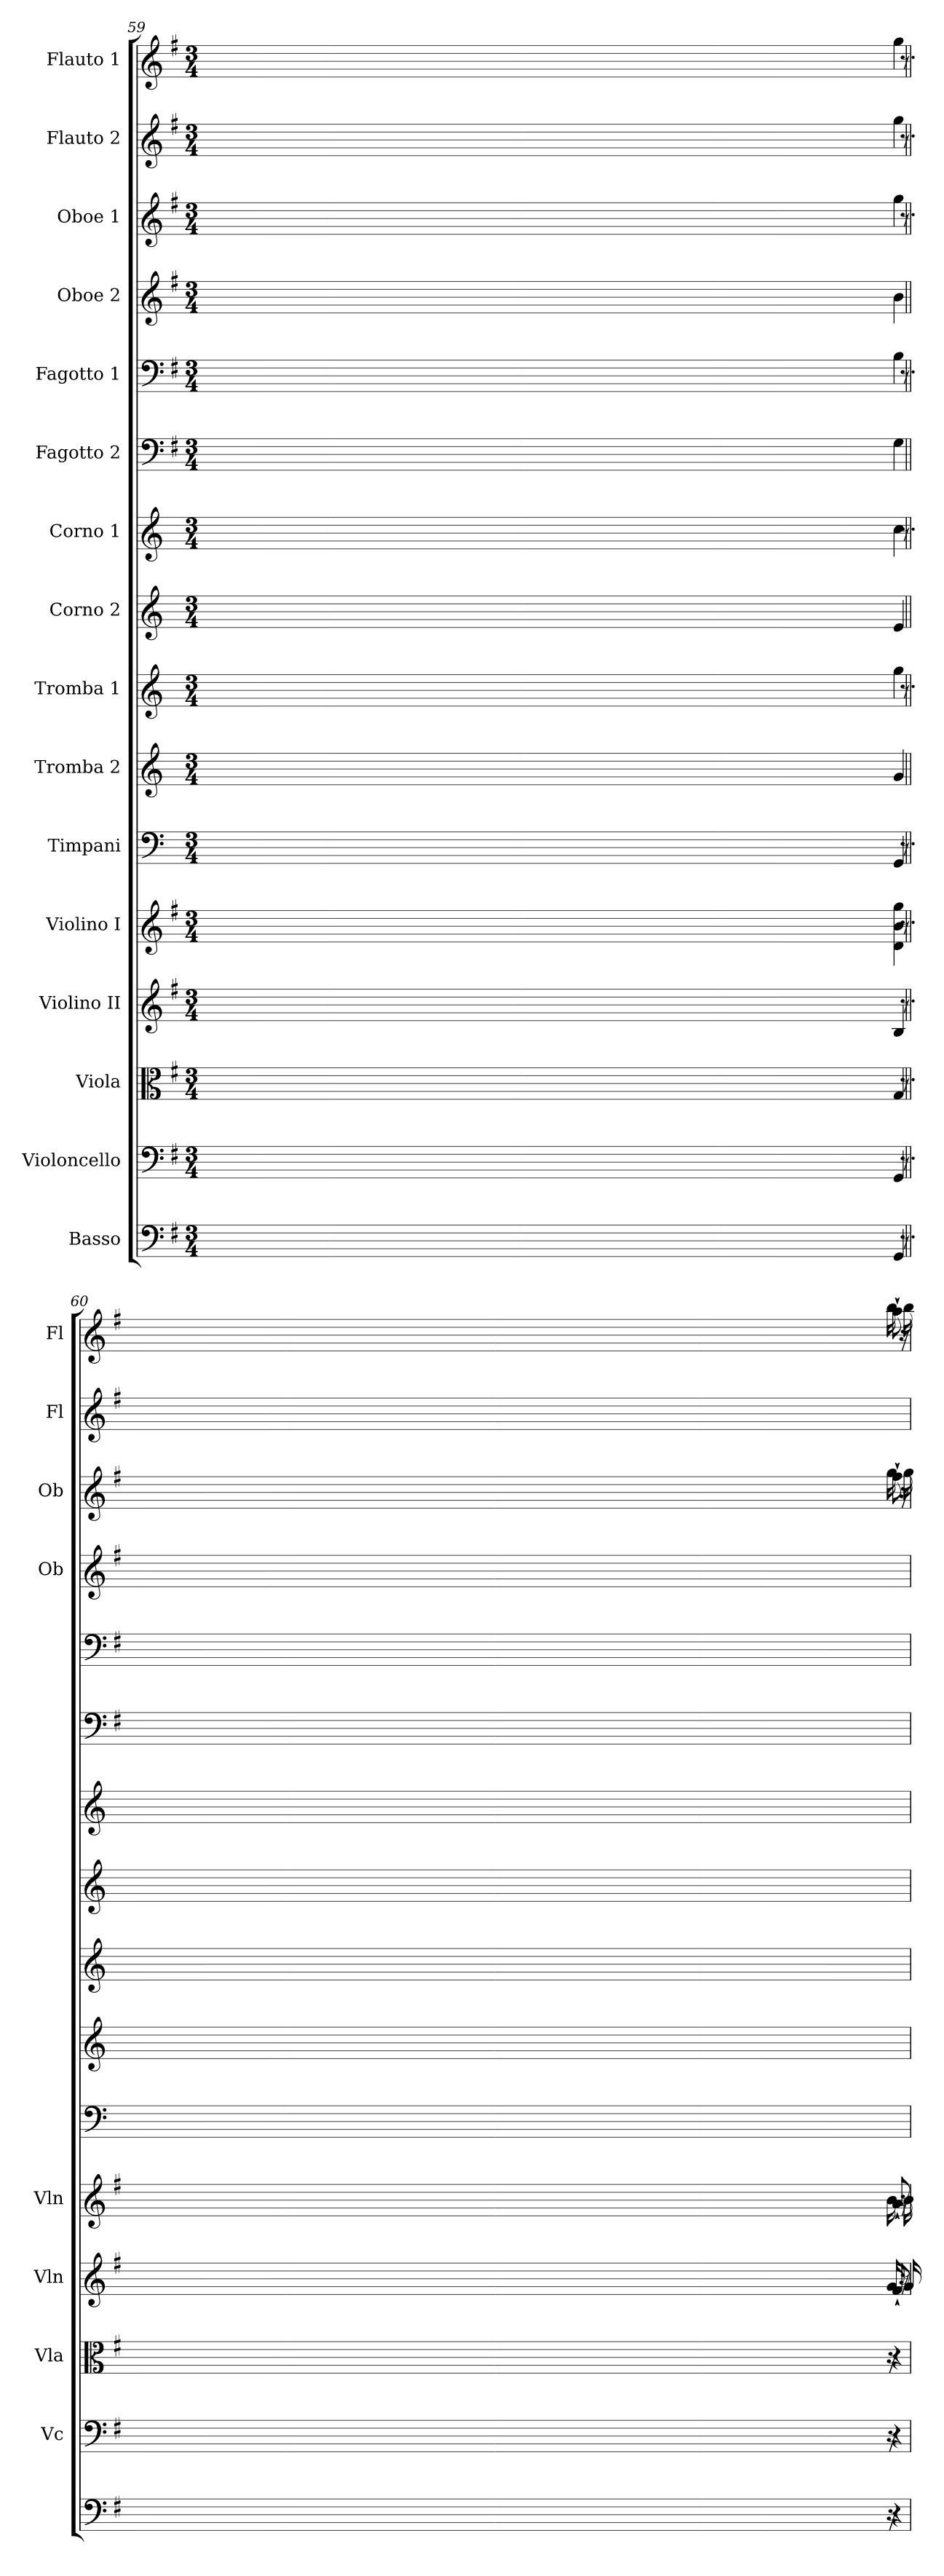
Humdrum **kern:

**kern	**kern	**kern	**kern	**kern	**kern	**kern	**kern	**kern	**kern	**kern	**kern	**kern	**kern	**kern	**kern
*part16	*part15	*part14	*part13	*part12	*part11	*part10	*part9	*part8	*part7	*part6	*part5	*part4	*part3	*part2	*part1
*staff16	*staff15	*staff14	*staff13	*staff12	*staff11	*staff10	*staff9	*staff8	*staff7	*staff6	*staff5	*staff4	*staff3	*staff2	*staff1
*I"Basso	*I"Violoncello	*I"Viola	*I"Violino II	*I"Violino I	*I"Timpani	*I"Tromba 2	*I"Tromba 1	*I"Corno 2	*I"Corno 1	*I"Fagotto 2	*I"Fagotto 1	*I"Oboe 2	*I"Oboe 1	*I"Flauto 2	*I"Flauto 1
*	*I'Vc	*I'Vla	*I'Vln	*I'Vln	*	*	*	*	*	*	*	*I'Ob	*I'Ob	*I'Fl	*I'Fl
*clefF4	*clefF4	*clefC3	*clefG2	*clefG2	*clefF4	*clefG2	*clefG2	*clefG2	*clefG2	*clefF4	*clefF4	*clefG2	*clefG2	*clefG2	*clefG2
*ITrd7c12	*	*	*	*	*	*ITrd1c2	*ITrd1c2	*ITrd3c5	*ITrd3c5	*	*	*	*	*	*
*k[f#]	*k[f#]	*k[f#]	*k[f#]	*k[f#]	*	*	*	*	*	*k[f#]	*k[f#]	*k[f#]	*k[f#]	*k[f#]	*k[f#]
*M3/4	*M3/4	*M3/4	*M3/4	*M3/4	*M3/4	*M3/4	*M3/4	*M3/4	*M3/4	*M3/4	*M3/4	*M3/4	*M3/4	*M3/4	*M3/4
=59	=59	=59	=59	=59	=59	=59	=59	=59	=59	=59	=59	=59	=59	=59	=59
1ryy	1ryy	1ryy	1ryy	1ryy	1ryy	1ryy	1ryy	1ryy	1ryy	1ryy	1ryy	1ryy	1ryy	1ryy	1ryy
1ryy	1ryy	1ryy	1ryy	1ryy	1ryy	1ryy	1ryy	1ryy	1ryy	1ryy	1ryy	1ryy	1ryy	1ryy	1ryy
1ryy	1ryy	1ryy	1ryy	1ryy	1ryy	1ryy	1ryy	1ryy	1ryy	1ryy	1ryy	1ryy	1ryy	1ryy	1ryy
1ryy	1ryy	1ryy	1ryy	1ryy	1ryy	1ryy	1ryy	1ryy	1ryy	1ryy	1ryy	1ryy	1ryy	1ryy	1ryy
1ryy	1ryy	1ryy	1ryy	1ryy	1ryy	1ryy	1ryy	1ryy	1ryy	1ryy	1ryy	1ryy	1ryy	1ryy	1ryy
1ryy	1ryy	1ryy	1ryy	1ryy	1ryy	1ryy	1ryy	1ryy	1ryy	1ryy	1ryy	1ryy	1ryy	1ryy	1ryy
1ryy	1ryy	1ryy	1ryy	1ryy	1ryy	1ryy	1ryy	1ryy	1ryy	1ryy	1ryy	1ryy	1ryy	1ryy	1ryy
1ryy	1ryy	1ryy	1ryy	1ryy	1ryy	1ryy	1ryy	1ryy	1ryy	1ryy	1ryy	1ryy	1ryy	1ryy	1ryy
1ryy	1ryy	1ryy	1ryy	1ryy	1ryy	1ryy	1ryy	1ryy	1ryy	1ryy	1ryy	1ryy	1ryy	1ryy	1ryy
1ryy	1ryy	1ryy	1ryy	1ryy	1ryy	1ryy	1ryy	1ryy	1ryy	1ryy	1ryy	1ryy	1ryy	1ryy	1ryy
1ryy	1ryy	1ryy	1ryy	1ryy	1ryy	1ryy	1ryy	1ryy	1ryy	1ryy	1ryy	1ryy	1ryy	1ryy	1ryy
1ryy	1ryy	1ryy	1ryy	1ryy	1ryy	1ryy	1ryy	1ryy	1ryy	1ryy	1ryy	1ryy	1ryy	1ryy	1ryy
1ryy	1ryy	1ryy	1ryy	1ryy	1ryy	1ryy	1ryy	1ryy	1ryy	1ryy	1ryy	1ryy	1ryy	1ryy	1ryy
1ryy	1ryy	1ryy	1ryy	1ryy	1ryy	1ryy	1ryy	1ryy	1ryy	1ryy	1ryy	1ryy	1ryy	1ryy	1ryy
1ryy	1ryy	1ryy	1ryy	1ryy	1ryy	1ryy	1ryy	1ryy	1ryy	1ryy	1ryy	1ryy	1ryy	1ryy	1ryy
1ryy	1ryy	1ryy	1ryy	1ryy	1ryy	1ryy	1ryy	1ryy	1ryy	1ryy	1ryy	1ryy	1ryy	1ryy	1ryy
1ryy	1ryy	1ryy	1ryy	1ryy	1ryy	1ryy	1ryy	1ryy	1ryy	1ryy	1ryy	1ryy	1ryy	1ryy	1ryy
1ryy	1ryy	1ryy	1ryy	1ryy	1ryy	1ryy	1ryy	1ryy	1ryy	1ryy	1ryy	1ryy	1ryy	1ryy	1ryy
1ryy	1ryy	1ryy	1ryy	1ryy	1ryy	1ryy	1ryy	1ryy	1ryy	1ryy	1ryy	1ryy	1ryy	1ryy	1ryy
1ryy	1ryy	1ryy	1ryy	1ryy	1ryy	1ryy	1ryy	1ryy	1ryy	1ryy	1ryy	1ryy	1ryy	1ryy	1ryy
1ryy	1ryy	1ryy	1ryy	1ryy	1ryy	1ryy	1ryy	1ryy	1ryy	1ryy	1ryy	1ryy	1ryy	1ryy	1ryy
1ryy	1ryy	1ryy	1ryy	1ryy	1ryy	1ryy	1ryy	1ryy	1ryy	1ryy	1ryy	1ryy	1ryy	1ryy	1ryy
1ryy	1ryy	1ryy	1ryy	1ryy	1ryy	1ryy	1ryy	1ryy	1ryy	1ryy	1ryy	1ryy	1ryy	1ryy	1ryy
1ryy	1ryy	1ryy	1ryy	1ryy	1ryy	1ryy	1ryy	1ryy	1ryy	1ryy	1ryy	1ryy	1ryy	1ryy	1ryy
1ryy	1ryy	1ryy	1ryy	1ryy	1ryy	1ryy	1ryy	1ryy	1ryy	1ryy	1ryy	1ryy	1ryy	1ryy	1ryy
1ryy	1ryy	1ryy	1ryy	1ryy	1ryy	1ryy	1ryy	1ryy	1ryy	1ryy	1ryy	1ryy	1ryy	1ryy	1ryy
1ryy	1ryy	1ryy	1ryy	1ryy	1ryy	1ryy	1ryy	1ryy	1ryy	1ryy	1ryy	1ryy	1ryy	1ryy	1ryy
1ryy	1ryy	1ryy	1ryy	1ryy	1ryy	1ryy	1ryy	1ryy	1ryy	1ryy	1ryy	1ryy	1ryy	1ryy	1ryy
1ryy	1ryy	1ryy	1ryy	1ryy	1ryy	1ryy	1ryy	1ryy	1ryy	1ryy	1ryy	1ryy	1ryy	1ryy	1ryy
1ryy	1ryy	1ryy	1ryy	1ryy	1ryy	1ryy	1ryy	1ryy	1ryy	1ryy	1ryy	1ryy	1ryy	1ryy	1ryy
1ryy	1ryy	1ryy	1ryy	1ryy	1ryy	1ryy	1ryy	1ryy	1ryy	1ryy	1ryy	1ryy	1ryy	1ryy	1ryy
1ryy	1ryy	1ryy	1ryy	1ryy	1ryy	1ryy	1ryy	1ryy	1ryy	1ryy	1ryy	1ryy	1ryy	1ryy	1ryy
1ryy	1ryy	1ryy	1ryy	1ryy	1ryy	1ryy	1ryy	1ryy	1ryy	1ryy	1ryy	1ryy	1ryy	1ryy	1ryy
1ryy	1ryy	1ryy	1ryy	1ryy	1ryy	1ryy	1ryy	1ryy	1ryy	1ryy	1ryy	1ryy	1ryy	1ryy	1ryy
1ryy	1ryy	1ryy	1ryy	1ryy	1ryy	1ryy	1ryy	1ryy	1ryy	1ryy	1ryy	1ryy	1ryy	1ryy	1ryy
1ryy	1ryy	1ryy	1ryy	1ryy	1ryy	1ryy	1ryy	1ryy	1ryy	1ryy	1ryy	1ryy	1ryy	1ryy	1ryy
1ryy	1ryy	1ryy	1ryy	1ryy	1ryy	1ryy	1ryy	1ryy	1ryy	1ryy	1ryy	1ryy	1ryy	1ryy	1ryy
1ryy	1ryy	1ryy	1ryy	1ryy	1ryy	1ryy	1ryy	1ryy	1ryy	1ryy	1ryy	1ryy	1ryy	1ryy	1ryy
1ryy	1ryy	1ryy	1ryy	1ryy	1ryy	1ryy	1ryy	1ryy	1ryy	1ryy	1ryy	1ryy	1ryy	1ryy	1ryy
1ryy	1ryy	1ryy	1ryy	1ryy	1ryy	1ryy	1ryy	1ryy	1ryy	1ryy	1ryy	1ryy	1ryy	1ryy	1ryy
1ryy	1ryy	1ryy	1ryy	1ryy	1ryy	1ryy	1ryy	1ryy	1ryy	1ryy	1ryy	1ryy	1ryy	1ryy	1ryy
1ryy	1ryy	1ryy	1ryy	1ryy	1ryy	1ryy	1ryy	1ryy	1ryy	1ryy	1ryy	1ryy	1ryy	1ryy	1ryy
2ryy	2ryy	2ryy	2ryy	2ryy	2ryy	2ryy	2ryy	2ryy	2ryy	2ryy	2ryy	2ryy	2ryy	2ryy	2ryy
4ryy	4ryy	4ryy	4ryy	4ryy	4ryy	4ryy	4ryy	4ryy	4ryy	4ryy	4ryy	4ryy	4ryy	4ryy	4ryy
16ryy	16ryy	16ryy	16ryy	16ryy	16ryy	16ryy	16ryy	16ryy	16ryy	16ryy	16ryy	16ryy	16ryy	16ryy	16ryy
4GGG	4GG	4G	4B	4d 4b 4gg	4GG	4f	4ff	4B	4g	4G	4B	4b	4gg	4gg	4gg
8.r	8.r	8.r	8.r	8.r	8.r	8.ryy	8.r	8.ryy	8.r	8.ryy	8.r	8.ryy	8.r	8.r	8.r
=60||	=60||	=60||	=60||	=60||	=60||	=60||	=60||	=60||	=60||	=60||	=60||	=60||	=60||	=60||	=60||
1ryy	1ryy	1ryy	1ryy	1ryy	1ryy	1ryy	1ryy	1ryy	1ryy	1ryy	1ryy	1ryy	1ryy	1ryy	1ryy
1ryy	1ryy	1ryy	1ryy	1ryy	1ryy	1ryy	1ryy	1ryy	1ryy	1ryy	1ryy	1ryy	1ryy	1ryy	1ryy
1ryy	1ryy	1ryy	1ryy	1ryy	1ryy	1ryy	1ryy	1ryy	1ryy	1ryy	1ryy	1ryy	1ryy	1ryy	1ryy
1ryy	1ryy	1ryy	1ryy	1ryy	1ryy	1ryy	1ryy	1ryy	1ryy	1ryy	1ryy	1ryy	1ryy	1ryy	1ryy
1ryy	1ryy	1ryy	1ryy	1ryy	1ryy	1ryy	1ryy	1ryy	1ryy	1ryy	1ryy	1ryy	1ryy	1ryy	1ryy
1ryy	1ryy	1ryy	1ryy	1ryy	1ryy	1ryy	1ryy	1ryy	1ryy	1ryy	1ryy	1ryy	1ryy	1ryy	1ryy
1ryy	1ryy	1ryy	1ryy	1ryy	1ryy	1ryy	1ryy	1ryy	1ryy	1ryy	1ryy	1ryy	1ryy	1ryy	1ryy
1ryy	1ryy	1ryy	1ryy	1ryy	1ryy	1ryy	1ryy	1ryy	1ryy	1ryy	1ryy	1ryy	1ryy	1ryy	1ryy
1ryy	1ryy	1ryy	1ryy	1ryy	1ryy	1ryy	1ryy	1ryy	1ryy	1ryy	1ryy	1ryy	1ryy	1ryy	1ryy
1ryy	1ryy	1ryy	1ryy	1ryy	1ryy	1ryy	1ryy	1ryy	1ryy	1ryy	1ryy	1ryy	1ryy	1ryy	1ryy
1ryy	1ryy	1ryy	1ryy	1ryy	1ryy	1ryy	1ryy	1ryy	1ryy	1ryy	1ryy	1ryy	1ryy	1ryy	1ryy
1ryy	1ryy	1ryy	1ryy	1ryy	1ryy	1ryy	1ryy	1ryy	1ryy	1ryy	1ryy	1ryy	1ryy	1ryy	1ryy
1ryy	1ryy	1ryy	1ryy	1ryy	1ryy	1ryy	1ryy	1ryy	1ryy	1ryy	1ryy	1ryy	1ryy	1ryy	1ryy
1ryy	1ryy	1ryy	1ryy	1ryy	1ryy	1ryy	1ryy	1ryy	1ryy	1ryy	1ryy	1ryy	1ryy	1ryy	1ryy
1ryy	1ryy	1ryy	1ryy	1ryy	1ryy	1ryy	1ryy	1ryy	1ryy	1ryy	1ryy	1ryy	1ryy	1ryy	1ryy
1ryy	1ryy	1ryy	1ryy	1ryy	1ryy	1ryy	1ryy	1ryy	1ryy	1ryy	1ryy	1ryy	1ryy	1ryy	1ryy
1ryy	1ryy	1ryy	1ryy	1ryy	1ryy	1ryy	1ryy	1ryy	1ryy	1ryy	1ryy	1ryy	1ryy	1ryy	1ryy
1ryy	1ryy	1ryy	1ryy	1ryy	1ryy	1ryy	1ryy	1ryy	1ryy	1ryy	1ryy	1ryy	1ryy	1ryy	1ryy
1ryy	1ryy	1ryy	1ryy	1ryy	1ryy	1ryy	1ryy	1ryy	1ryy	1ryy	1ryy	1ryy	1ryy	1ryy	1ryy
1ryy	1ryy	1ryy	1ryy	1ryy	1ryy	1ryy	1ryy	1ryy	1ryy	1ryy	1ryy	1ryy	1ryy	1ryy	1ryy
1ryy	1ryy	1ryy	1ryy	1ryy	1ryy	1ryy	1ryy	1ryy	1ryy	1ryy	1ryy	1ryy	1ryy	1ryy	1ryy
1ryy	1ryy	1ryy	1ryy	1ryy	1ryy	1ryy	1ryy	1ryy	1ryy	1ryy	1ryy	1ryy	1ryy	1ryy	1ryy
1ryy	1ryy	1ryy	1ryy	1ryy	1ryy	1ryy	1ryy	1ryy	1ryy	1ryy	1ryy	1ryy	1ryy	1ryy	1ryy
1ryy	1ryy	1ryy	1ryy	1ryy	1ryy	1ryy	1ryy	1ryy	1ryy	1ryy	1ryy	1ryy	1ryy	1ryy	1ryy
1ryy	1ryy	1ryy	1ryy	1ryy	1ryy	1ryy	1ryy	1ryy	1ryy	1ryy	1ryy	1ryy	1ryy	1ryy	1ryy
1ryy	1ryy	1ryy	1ryy	1ryy	1ryy	1ryy	1ryy	1ryy	1ryy	1ryy	1ryy	1ryy	1ryy	1ryy	1ryy
1ryy	1ryy	1ryy	1ryy	1ryy	1ryy	1ryy	1ryy	1ryy	1ryy	1ryy	1ryy	1ryy	1ryy	1ryy	1ryy
1ryy	1ryy	1ryy	1ryy	1ryy	1ryy	1ryy	1ryy	1ryy	1ryy	1ryy	1ryy	1ryy	1ryy	1ryy	1ryy
1ryy	1ryy	1ryy	1ryy	1ryy	1ryy	1ryy	1ryy	1ryy	1ryy	1ryy	1ryy	1ryy	1ryy	1ryy	1ryy
1ryy	1ryy	1ryy	1ryy	1ryy	1ryy	1ryy	1ryy	1ryy	1ryy	1ryy	1ryy	1ryy	1ryy	1ryy	1ryy
1ryy	1ryy	1ryy	1ryy	1ryy	1ryy	1ryy	1ryy	1ryy	1ryy	1ryy	1ryy	1ryy	1ryy	1ryy	1ryy
1ryy	1ryy	1ryy	1ryy	1ryy	1ryy	1ryy	1ryy	1ryy	1ryy	1ryy	1ryy	1ryy	1ryy	1ryy	1ryy
1ryy	1ryy	1ryy	1ryy	1ryy	1ryy	1ryy	1ryy	1ryy	1ryy	1ryy	1ryy	1ryy	1ryy	1ryy	1ryy
1ryy	1ryy	1ryy	1ryy	1ryy	1ryy	1ryy	1ryy	1ryy	1ryy	1ryy	1ryy	1ryy	1ryy	1ryy	1ryy
1ryy	1ryy	1ryy	1ryy	1ryy	1ryy	1ryy	1ryy	1ryy	1ryy	1ryy	1ryy	1ryy	1ryy	1ryy	1ryy
1ryy	1ryy	1ryy	1ryy	1ryy	1ryy	1ryy	1ryy	1ryy	1ryy	1ryy	1ryy	1ryy	1ryy	1ryy	1ryy
1ryy	1ryy	1ryy	1ryy	1ryy	1ryy	1ryy	1ryy	1ryy	1ryy	1ryy	1ryy	1ryy	1ryy	1ryy	1ryy
1ryy	1ryy	1ryy	1ryy	1ryy	1ryy	1ryy	1ryy	1ryy	1ryy	1ryy	1ryy	1ryy	1ryy	1ryy	1ryy
1ryy	1ryy	1ryy	1ryy	1ryy	1ryy	1ryy	1ryy	1ryy	1ryy	1ryy	1ryy	1ryy	1ryy	1ryy	1ryy
1ryy	1ryy	1ryy	1ryy	1ryy	1ryy	1ryy	1ryy	1ryy	1ryy	1ryy	1ryy	1ryy	1ryy	1ryy	1ryy
1ryy	1ryy	1ryy	1ryy	1ryy	1ryy	1ryy	1ryy	1ryy	1ryy	1ryy	1ryy	1ryy	1ryy	1ryy	1ryy
1ryy	1ryy	1ryy	1ryy	1ryy	1ryy	1ryy	1ryy	1ryy	1ryy	1ryy	1ryy	1ryy	1ryy	1ryy	1ryy
1ryy	1ryy	1ryy	1ryy	1ryy	1ryy	1ryy	1ryy	1ryy	1ryy	1ryy	1ryy	1ryy	1ryy	1ryy	1ryy
4ryy	4ryy	4ryy	4ryy	4ryy	4ryy	4ryy	4ryy	4ryy	4ryy	4ryy	4ryy	4ryy	4ryy	4ryy	4ryy
16r	16r	16r	16g	16b	6...ryy	6...ryy	6...ryy	6...ryy	6...ryy	6...ryy	6...ryy	6...ryy	16gg	6...ryy	16bb
4r	4r	4r	8f#`	8a`	.	.	.	.	.	.	.	.	8ff#`	.	8aa`
.	.	.	16r	16r	.	.	.	.	.	.	.	.	16r	.	16r
.	.	.	16g	16b	.	.	.	.	.	.	.	.	16gg	.	16bb
=	=	=	=	=	=	=	=	=	=	=	=	=	=	=	=
*-	*-	*-	*-	*-	*-	*-	*-	*-	*-	*-	*-	*-	*-	*-	*-
